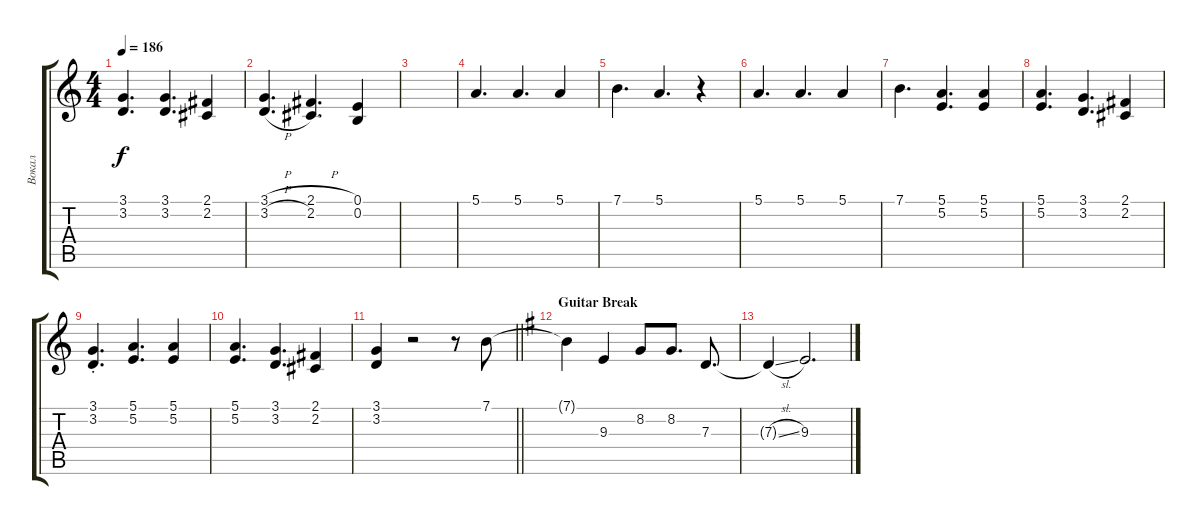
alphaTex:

\track ("Вокал" "Вокал") {instrument trumpet}
\staff {score tabs}
\tuning (E4 B3 G3 D3 A2 E2) {hide}
\ts (4 4)
\tempo 186
\clef g2
\ks aminor
(3.1 3.2).4{d dy f} (3.1 3.2).4{d} (2.1 2.2).4 |
(3.1{h} 3.2{h}).4{d} (2.1{h} 2.2).4{d} (0.1 0.2).4 |
|
5.1.4{d} 5.1.4{d} 5.1.4 |
7.1.4{d} 5.1.4{d} r.4 |
5.1.4{d} 5.1.4{d} 5.1.4 |
7.1.4{d} (5.1 5.2).4{d} (5.1 5.2).4 |
(5.1 5.2).4{d} (3.1 3.2).4{d} (2.1 2.2).4 |
(3.1{st} 3.2{st}).4{d} (5.1 5.2).4{d} (5.1 5.2).4 |
(5.1 5.2).4{d} (3.1 3.2).4{d} (2.1 2.2).4 |
\barLineRight lightlight
(3.1 3.2).4 r.2 r.8 7.1.8 |
\section ("" "Guitar Break")
\ks eminor
7.1{t}.4 9.3.4 8.2.8 8.2.8{d} 7.3.8{d} |
7.3{sl t}.4 9.3.2{d}
